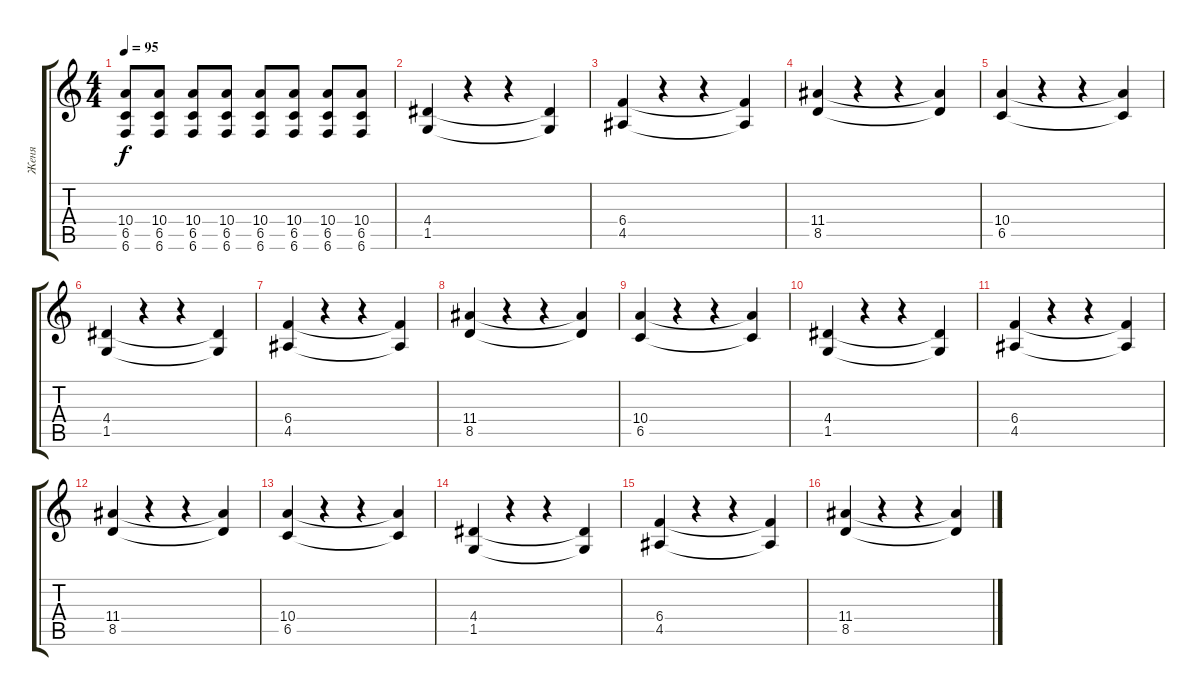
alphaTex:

\track ("Женя" "Женя") {instrument electricbassfinger}
\staff {score tabs}
\tuning (Db4 Ab3 E3 B2 Gb2 B1) {hide}
\ts (4 4)
\tempo 95
\clef g2
\ks c
(10.4 6.5 6.6).8{dy f} (10.4 6.5 6.6).8 (10.4 6.5 6.6).8 (10.4 6.5 6.6).8 (10.4 6.5 6.6).8 (10.4 6.5 6.6).8 (10.4 6.5 6.6).8 (10.4 6.5 6.6).8 |
(4.4 1.5).4 r.4 r.4 (4.4{t} 1.5{t}).4 |
(6.4 4.5).4 r.4 r.4 (6.4{t} 4.5{t}).4 |
(11.4 8.5).4 r.4 r.4 (11.4{t} 8.5{t}).4 |
(10.4 6.5).4 r.4 r.4 (10.4{t} 6.5{t}).4 |
(4.4 1.5).4 r.4 r.4 (4.4{t} 1.5{t}).4 |
(6.4 4.5).4 r.4 r.4 (6.4{t} 4.5{t}).4 |
(11.4 8.5).4 r.4 r.4 (11.4{t} 8.5{t}).4 |
(10.4 6.5).4 r.4 r.4 (10.4{t} 6.5{t}).4 |
(4.4 1.5).4 r.4 r.4 (4.4{t} 1.5{t}).4 |
(6.4 4.5).4 r.4 r.4 (6.4{t} 4.5{t}).4 |
(11.4 8.5).4 r.4 r.4 (11.4{t} 8.5{t}).4 |
(10.4 6.5).4 r.4 r.4 (10.4{t} 6.5{t}).4 |
(4.4 1.5).4 r.4 r.4 (4.4{t} 1.5{t}).4 |
(6.4 4.5).4 r.4 r.4 (6.4{t} 4.5{t}).4 |
(11.4 8.5).4 r.4 r.4 (11.4{t} 8.5{t}).4
